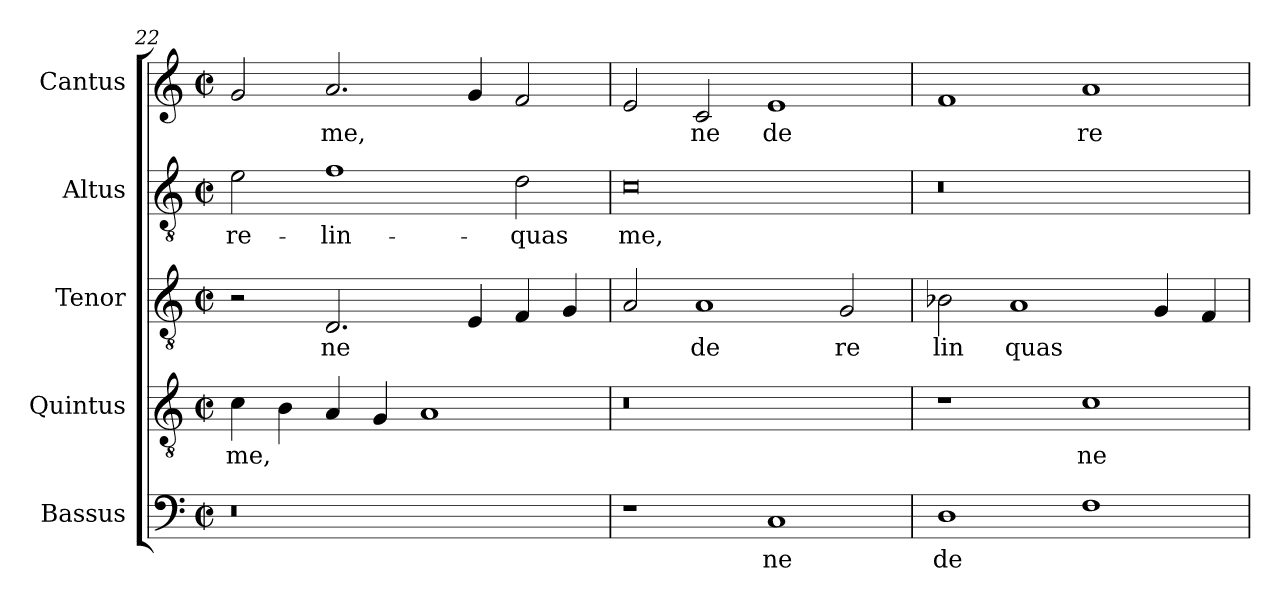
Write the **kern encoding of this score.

**kern	**text	**kern	**text	**kern	**text	**kern	**text	**kern	**text
*part5	*part5	*part4	*part4	*part3	*part3	*part2	*part2	*part1	*part1
*staff5	*staff5	*staff4	*staff4	*staff3	*staff3	*staff2	*staff2	*staff1	*staff1
*I"Bassus	*	*I"Quintus	*	*I"Tenor	*	*I"Altus	*	*I"Cantus	*
*clefF4	*	*clefGv2	*	*clefGv2	*	*clefGv2	*	*clefG2	*
*M2/2	*	*M2/2	*	*M2/2	*	*M2/2	*	*M2/2	*
*met(c|)	*	*met(c|)	*	*met(c|)	*	*met(c|)	*	*met(c|)	*
=22	=22	=22	=22	=22	=22	=22	=22	=22	=22
!	!	!	!LO:LY:b	!	!	!	!LO:LY:b:cj	!	!
0r	.	4c\	me,	2r	.	2e\	-re-	2g/	.
.	.	4B\	.	.	.	.	.	.	.
!	!	!	!	!	!LO:LY:b:cj	!	!LO:LY:b:cj	!	!LO:LY:b
.	.	4A/	.	2.D/	ne	1f	-lin-	2.a/	me,
.	.	4G/	.	.	.	.	.	.	.
.	.	1A	.	.	.	.	.	.	.
.	.	.	.	4E/	.	.	.	4g/	.
!	!	!	!	!	!	!	!LO:LY:b:cj	!	!
.	.	.	.	4F/	.	2d\	-quas	2f/	.
.	.	.	.	4G/	.	.	.	.	.
=23	=23	=23	=23	=23	=23	=23	=23	=23	=23
!	!	!	!	!	!	!	!LO:LY:b:cj	!	!
1r	.	0r	.	2A/	.	0c	me,	2e/	.
!	!	!	!	!	!LO:LY:b:cj	!	!	!	!LO:LY:b:cj
.	.	.	.	1A	de	.	.	2c/	ne
!	!LO:LY:b:cj	!	!	!	!	!	!	!	!LO:LY:b:cj
1C	ne	.	.	.	.	.	.	1e	de
!	!	!	!	!	!LO:LY:b:cj	!	!	!	!
.	.	.	.	2G/	re	.	.	.	.
=24	=24	=24	=24	=24	=24	=24	=24	=24	=24
!	!LO:LY:b:cj	!	!	!	!LO:LY:b:cj	!	!	!	!
1D	de	1r	.	2B-\	lin	0r	.	1f	.
!	!	!	!	!	!LO:LY:b	!	!	!	!
.	.	.	.	1A	quas	.	.	.	.
!	!	!	!LO:LY:b:cj	!	!	!	!	!	!LO:LY:b:cj
1F	.	1c	ne	.	.	.	.	1a	re
.	.	.	.	4G/	.	.	.	.	.
.	.	.	.	4F/	.	.	.	.	.
=	=	=	=	=	=	=	=	=	=
*-	*-	*-	*-	*-	*-	*-	*-	*-	*-
